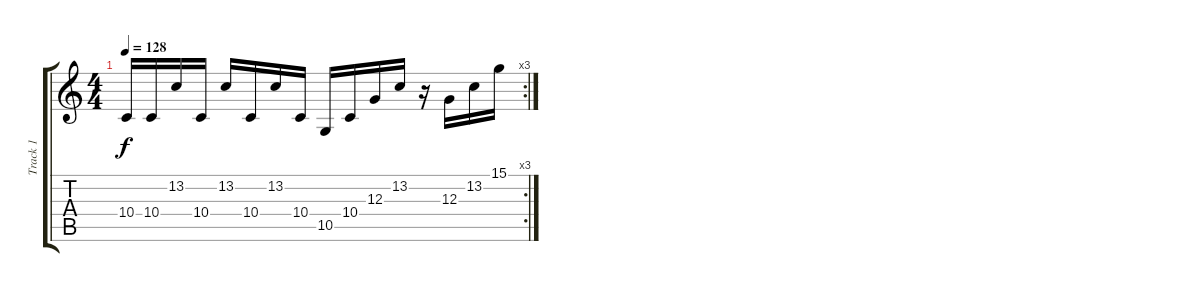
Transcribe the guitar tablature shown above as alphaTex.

\track ("Track 1" "Track 1") {instrument lead5charang}
\staff {score tabs}
\tuning (E4 B3 G3 D3 A2 E2) {hide}
\rc 3
\ts (4 4)
\tempo 128
\clef g2
\ks c
10.4.16{dy f} 10.4.16 13.2.16 10.4.16 13.2.16 10.4.16 13.2.16 10.4.16 10.5.16 10.4.16 12.3.16 13.2.16 r.16 12.3.16 13.2.16 15.1.16
